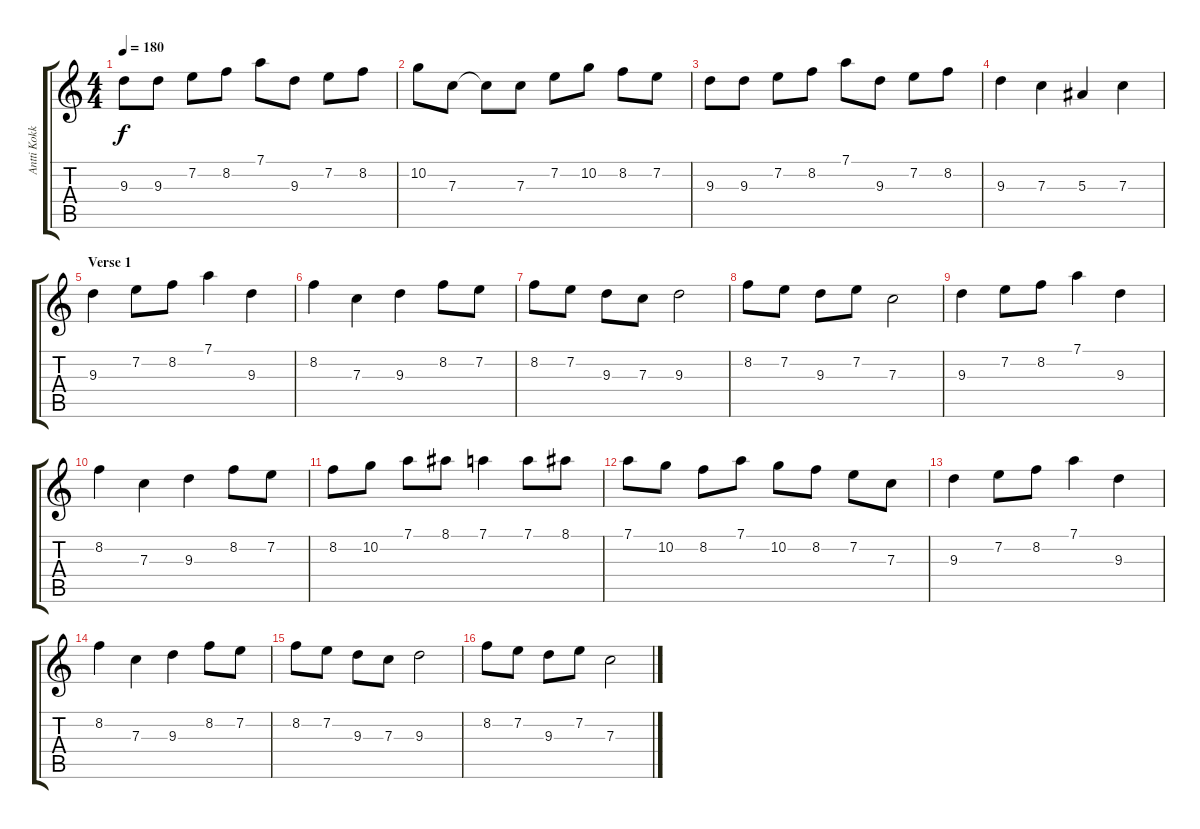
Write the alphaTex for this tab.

\track ("Antti Kokko - Lead Guitar" "Antti Kokk") {instrument distortionguitar}
\staff {score tabs}
\tuning (D4 A3 F3 C3 G2 D2) {hide}
\ts (4 4)
\tempo 180
\clef g2
\ks c
9.3.8{dy f} 9.3.8 7.2.8 8.2.8 7.1.8 9.3.8 7.2.8 8.2.8 |
10.2.8 7.3.8 7.3{t}.8 7.3.8 7.2.8 10.2.8 8.2.8 7.2.8 |
9.3.8 9.3.8 7.2.8 8.2.8 7.1.8 9.3.8 7.2.8 8.2.8 |
9.3.4 7.3.4 5.3.4 7.3.4 |
\section ("" "Verse 1")
9.3.4 7.2.8 8.2.8 7.1.4 9.3.4 |
8.2.4 7.3.4 9.3.4 8.2.8 7.2.8 |
8.2.8 7.2.8 9.3.8 7.3.8 9.3.2 |
8.2.8 7.2.8 9.3.8 7.2.8 7.3.2 |
9.3.4 7.2.8 8.2.8 7.1.4 9.3.4 |
8.2.4 7.3.4 9.3.4 8.2.8 7.2.8 |
8.2.8 10.2.8 7.1.8 8.1.8 7.1.4 7.1.8 8.1.8 |
7.1.8 10.2.8 8.2.8 7.1.8 10.2.8 8.2.8 7.2.8 7.3.8 |
9.3.4 7.2.8 8.2.8 7.1.4 9.3.4 |
8.2.4 7.3.4 9.3.4 8.2.8 7.2.8 |
8.2.8 7.2.8 9.3.8 7.3.8 9.3.2 |
8.2.8 7.2.8 9.3.8 7.2.8 7.3.2
